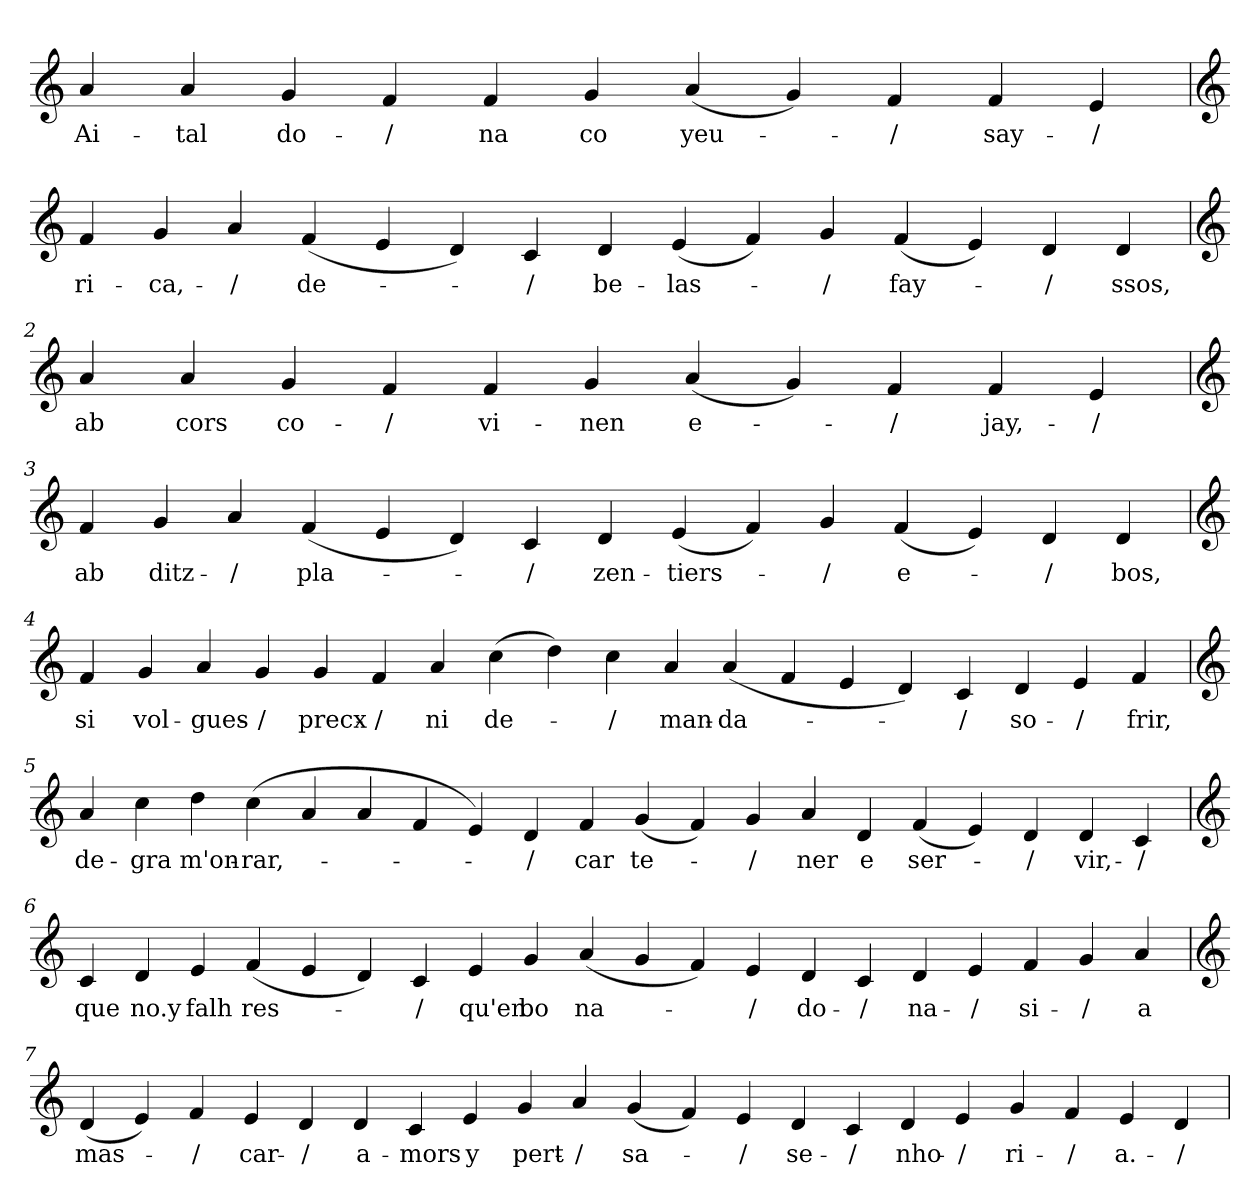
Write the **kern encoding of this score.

**kern	**text
*part1	*part1
*staff1	*staff1
*clefG2	*
=	=
4a	Ai-
4a	-tal
4g	do-
4f	-/
4f	na
4g	co
(4a	yeu-
4g)	.
4f	-/
4f	say-
4e	-/
=1	=1
*clefG2	*
4f	ri-
4g	-ca,-
4a	-/
(4f	de-
4e	.
4d)	.
4c	-/
4d	be-
(4e	-las-
4f)	.
4g	-/
(4f	fay-
4e)	.
4d	-/
4d	ssos,
=2	=2
*clefG2	*
4a	ab
4a	cors
4g	co-
4f	-/
4f	vi-
4g	-nen
(4a	e-
4g)	.
4f	-/
4f	jay,-
4e	-/
=3	=3
*clefG2	*
4f	ab
4g	ditz-
4a	-/
(4f	pla-
4e	.
4d)	.
4c	-/
4d	zen-
(4e	-tiers-
4f)	.
4g	-/
(4f	e-
4e)	.
4d	-/
4d	bos,
=4	=4
*clefG2	*
4f	si
4g	vol-
4a	-gues-
4g	-/
4g	precx-
4f	-/
4a	ni
(4cc	de-
4dd)	.
4cc	-/
4a	man-
(4a	-da-
4f	.
4e	.
4d)	.
4c	-/
4d	so-
4e	-/
4f	frir,
=5	=5
*clefG2	*
4a	de-
4cc	-gra
4dd	m'on-
(4cc	-rar,-
4a	.
4a	.
4f	.
4e)	.
4d	-/
4f	car
(4g	te-
4f)	.
4g	-/
4a	ner
4d	e
(4f	ser-
4e)	.
4d	-/
4d	vir,-
4c	-/
=6	=6
*clefG2	*
4c	que
4d	no.y
4e	falh
(4f	res-
4e	.
4d)	.
4c	-/
4e	qu'en
4g	bo
(4a	na-
4g	.
4f)	.
4e	-/
4d	do-
4c	-/
4d	na-
4e	-/
4f	si-
4g	-/
4a	a
=7	=7
*clefG2	*
(4d	mas-
4e)	.
4f	-/
4e	car-
4d	-/
4d	a-
4c	-mors
4e	y
4g	pert-
4a	-/
(4g	sa-
4f)	.
4e	-/
4d	se-
4c	-/
4d	nho-
4e	-/
4g	ri-
4f	-/
4e	a.-
4d	-/
=	=
*-	*-
